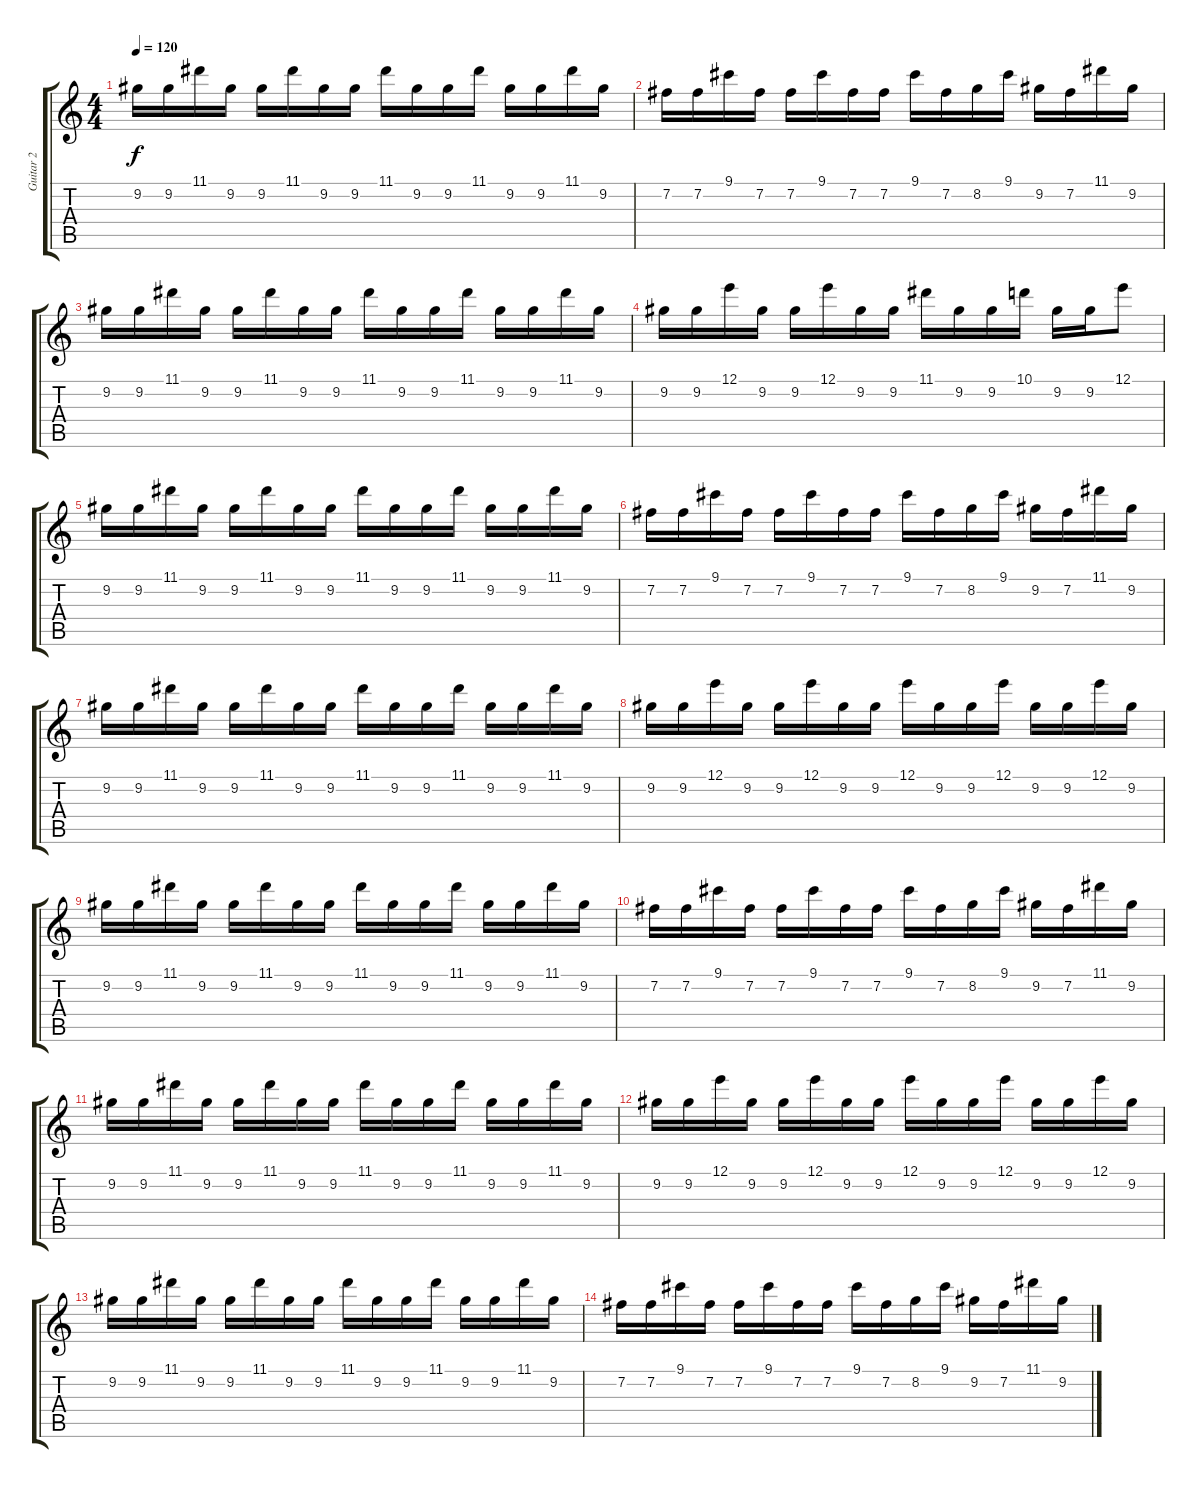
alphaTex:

\track ("Guitar 2" "Guitar 2") {instrument overdrivenguitar}
\staff {score tabs}
\tuning (E4 B3 G3 D3 A2 E2) {hide}
\ts (4 4)
\tempo 120
\clef g2
\ks c
9.2.16{dy f} 9.2.16 11.1.16 9.2.16 9.2.16 11.1.16 9.2.16 9.2.16 11.1.16 9.2.16 9.2.16 11.1.16 9.2.16 9.2.16 11.1.16 9.2.16 |
7.2.16 7.2.16 9.1.16 7.2.16 7.2.16 9.1.16 7.2.16 7.2.16 9.1.16 7.2.16 8.2.16 9.1.16 9.2.16 7.2.16 11.1.16 9.2.16 |
9.2.16 9.2.16 11.1.16 9.2.16 9.2.16 11.1.16 9.2.16 9.2.16 11.1.16 9.2.16 9.2.16 11.1.16 9.2.16 9.2.16 11.1.16 9.2.16 |
9.2.16 9.2.16 12.1.16 9.2.16 9.2.16 12.1.16 9.2.16 9.2.16 11.1.16 9.2.16 9.2.16 10.1.16 9.2.16 9.2.16 12.1.8 |
9.2.16 9.2.16 11.1.16 9.2.16 9.2.16 11.1.16 9.2.16 9.2.16 11.1.16 9.2.16 9.2.16 11.1.16 9.2.16 9.2.16 11.1.16 9.2.16 |
7.2.16 7.2.16 9.1.16 7.2.16 7.2.16 9.1.16 7.2.16 7.2.16 9.1.16 7.2.16 8.2.16 9.1.16 9.2.16 7.2.16 11.1.16 9.2.16 |
9.2.16 9.2.16 11.1.16 9.2.16 9.2.16 11.1.16 9.2.16 9.2.16 11.1.16 9.2.16 9.2.16 11.1.16 9.2.16 9.2.16 11.1.16 9.2.16 |
9.2.16 9.2.16 12.1.16 9.2.16 9.2.16 12.1.16 9.2.16 9.2.16 12.1.16 9.2.16 9.2.16 12.1.16 9.2.16 9.2.16 12.1.16 9.2.16 |
9.2.16 9.2.16 11.1.16 9.2.16 9.2.16 11.1.16 9.2.16 9.2.16 11.1.16 9.2.16 9.2.16 11.1.16 9.2.16 9.2.16 11.1.16 9.2.16 |
7.2.16 7.2.16 9.1.16 7.2.16 7.2.16 9.1.16 7.2.16 7.2.16 9.1.16 7.2.16 8.2.16 9.1.16 9.2.16 7.2.16 11.1.16 9.2.16 |
9.2.16 9.2.16 11.1.16 9.2.16 9.2.16 11.1.16 9.2.16 9.2.16 11.1.16 9.2.16 9.2.16 11.1.16 9.2.16 9.2.16 11.1.16 9.2.16 |
9.2.16 9.2.16 12.1.16 9.2.16 9.2.16 12.1.16 9.2.16 9.2.16 12.1.16 9.2.16 9.2.16 12.1.16 9.2.16 9.2.16 12.1.16 9.2.16 |
9.2.16 9.2.16 11.1.16 9.2.16 9.2.16 11.1.16 9.2.16 9.2.16 11.1.16 9.2.16 9.2.16 11.1.16 9.2.16 9.2.16 11.1.16 9.2.16 |
7.2.16 7.2.16 9.1.16 7.2.16 7.2.16 9.1.16 7.2.16 7.2.16 9.1.16 7.2.16 8.2.16 9.1.16 9.2.16 7.2.16 11.1.16 9.2.16
